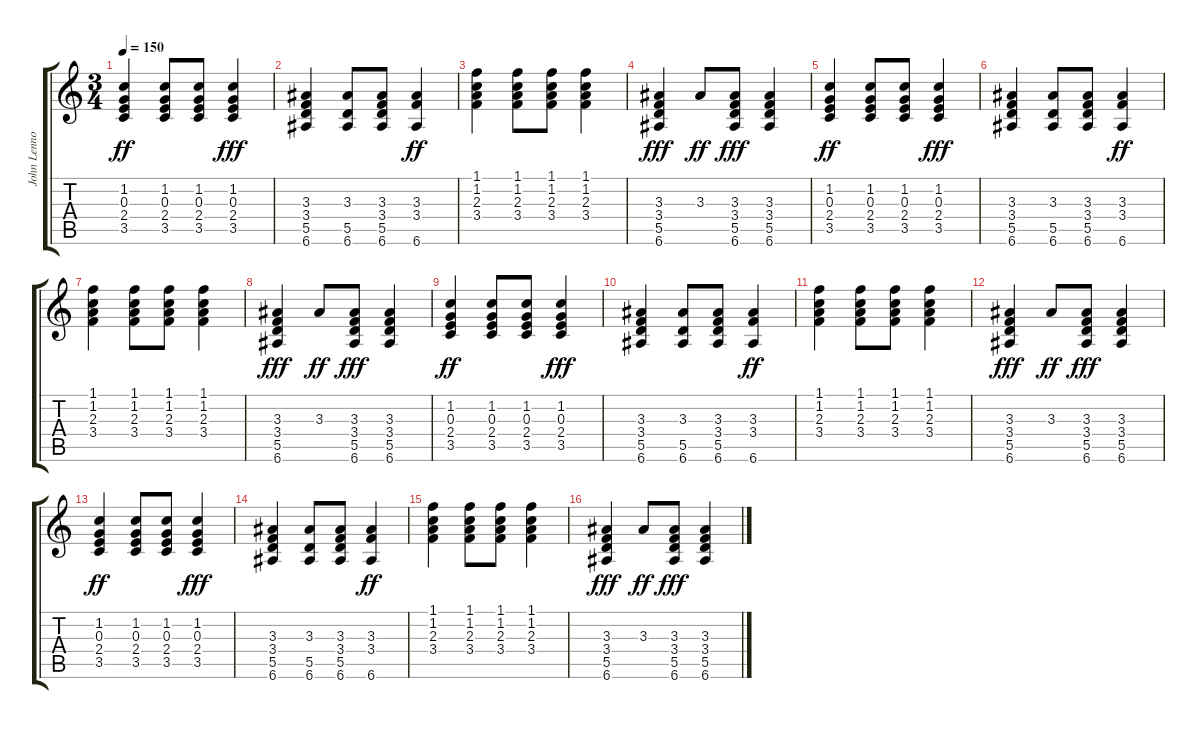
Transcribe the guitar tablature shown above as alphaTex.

\track ("John Lennon (Guitare)" "John Lenno") {instrument electricguitarmuted}
\staff {score tabs}
\tuning (E4 B3 G3 D3 A2 E2) {hide}
\ts (3 4)
\tempo 150
\clef g2
\ks c
(1.2 0.3 2.4 3.5).4{dy ff} (1.2 0.3 2.4 3.5).8 (1.2 0.3 2.4 3.5).8 (1.2 0.3 2.4 3.5).4{dy fff} |
(3.3 3.4 5.5 6.6).4 (3.3 5.5 6.6).8 (3.3 3.4 5.5 6.6).8 (3.3 3.4 6.6).4{dy ff} |
(1.1 1.2 2.3 3.4).4 (1.1 1.2 2.3 3.4).8 (1.1 1.2 2.3 3.4).8 (1.1 1.2 2.3 3.4).4 |
(3.3 3.4 5.5 6.6).4{dy fff} 3.3.8{dy ff} (3.3 3.4 5.5 6.6).8{dy fff} (3.3 3.4 5.5 6.6).4 |
(1.2 0.3 2.4 3.5).4{dy ff} (1.2 0.3 2.4 3.5).8 (1.2 0.3 2.4 3.5).8 (1.2 0.3 2.4 3.5).4{dy fff} |
(3.3 3.4 5.5 6.6).4 (3.3 5.5 6.6).8 (3.3 3.4 5.5 6.6).8 (3.3 3.4 6.6).4{dy ff} |
(1.1 1.2 2.3 3.4).4 (1.1 1.2 2.3 3.4).8 (1.1 1.2 2.3 3.4).8 (1.1 1.2 2.3 3.4).4 |
(3.3 3.4 5.5 6.6).4{dy fff} 3.3.8{dy ff} (3.3 3.4 5.5 6.6).8{dy fff} (3.3 3.4 5.5 6.6).4 |
(1.2 0.3 2.4 3.5).4{dy ff} (1.2 0.3 2.4 3.5).8 (1.2 0.3 2.4 3.5).8 (1.2 0.3 2.4 3.5).4{dy fff} |
(3.3 3.4 5.5 6.6).4 (3.3 5.5 6.6).8 (3.3 3.4 5.5 6.6).8 (3.3 3.4 6.6).4{dy ff} |
(1.1 1.2 2.3 3.4).4 (1.1 1.2 2.3 3.4).8 (1.1 1.2 2.3 3.4).8 (1.1 1.2 2.3 3.4).4 |
(3.3 3.4 5.5 6.6).4{dy fff} 3.3.8{dy ff} (3.3 3.4 5.5 6.6).8{dy fff} (3.3 3.4 5.5 6.6).4 |
(1.2 0.3 2.4 3.5).4{dy ff} (1.2 0.3 2.4 3.5).8 (1.2 0.3 2.4 3.5).8 (1.2 0.3 2.4 3.5).4{dy fff} |
(3.3 3.4 5.5 6.6).4 (3.3 5.5 6.6).8 (3.3 3.4 5.5 6.6).8 (3.3 3.4 6.6).4{dy ff} |
(1.1 1.2 2.3 3.4).4 (1.1 1.2 2.3 3.4).8 (1.1 1.2 2.3 3.4).8 (1.1 1.2 2.3 3.4).4 |
(3.3 3.4 5.5 6.6).4{dy fff} 3.3.8{dy ff} (3.3 3.4 5.5 6.6).8{dy fff} (3.3 3.4 5.5 6.6).4
